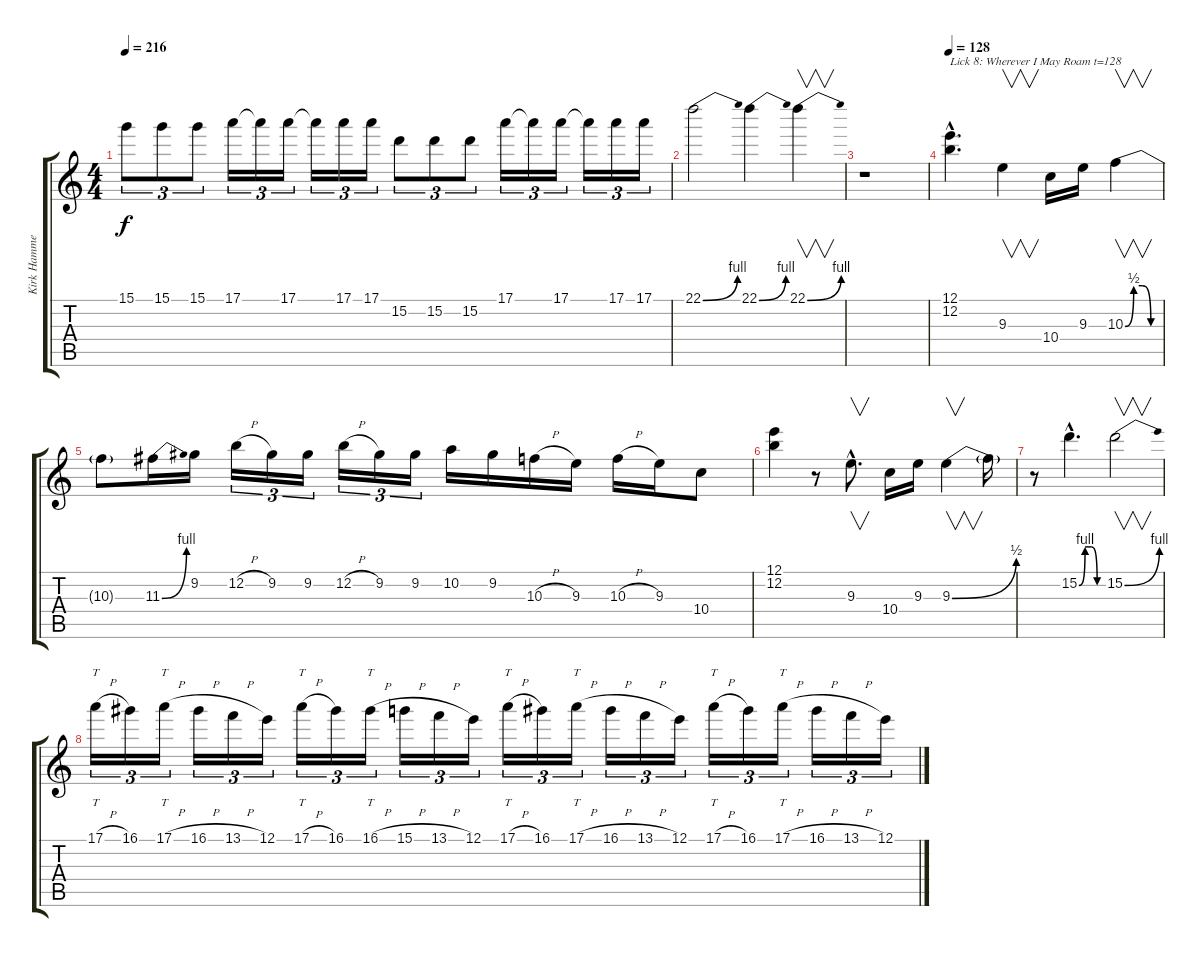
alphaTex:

\track ("Kirk Hammett" "Kirk Hamme") {instrument distortionguitar}
\staff {score tabs}
\tuning (E4 B3 G3 D3 A2 E2) {hide}
\ts (4 4)
\tempo 216
\clef g2
\ks c
15.1.8{tu (3 2) dy f} 15.1.8{tu (3 2)} 15.1.8{tu (3 2)} 17.1.16{tu (3 2)} 17.1{t}.16{tu (3 2)} 17.1.16{tu (3 2)} 17.1{t}.16{tu (3 2)} 17.1.16{tu (3 2)} 17.1.16{tu (3 2)} 15.2.8{tu (3 2)} 15.2.8{tu (3 2)} 15.2.8{tu (3 2)} 17.1.16{tu (3 2)} 17.1{t}.16{tu (3 2)} 17.1.16{tu (3 2)} 17.1{t}.16{tu (3 2)} 17.1.16{tu (3 2)} 17.1.16{tu (3 2)} |
22.1{be (bend 0 0 60 4)}.2 22.1{be (bend 0 0 60 4)}.4 22.1{be (bend 0 0 60 4)}.4{v} |
r.1 |
\tempo 128
(12.1{hac} 12.2{hac}).4{d txt "Lick 8: Wherever I May Roam t=128"} 9.3.4{v} 10.4.16 9.3.16 10.3{be (custom 0 0 15 2 30 2 45 0 60 0)}.4{v} |
10.3{t}.8 11.3{be (bend 0 0 60 4)}.16 9.2.16 12.2{h}.16{tu (3 2)} 9.2.16{tu (3 2)} 9.2.16{tu (3 2)} 12.2{h}.16{tu (3 2)} 9.2.16{tu (3 2)} 9.2.16{tu (3 2)} 10.2.16 9.2.16 10.3{h}.16 9.3.16 10.3{h}.16 9.3.16 10.4.8 |
(12.1 12.2).4 r.8 9.3{hac}.8{v d} 10.4.16 9.3.16 9.3{be (bend 0 0 60 2)}.4{v} 9.3{t}.16 |
r.8 15.2{be (custom 0 0 15 4 30 4 45 0 60 0) hac}.4{d} 15.2{be (bend 0 0 60 4)}.2{v} |
17.1{h}.16{tt tu (3 2)} 16.1.16{tu (3 2)} 17.1{h}.16{tt tu (3 2)} 16.1{h}.16{tu (3 2)} 13.1{h}.16{tu (3 2)} 12.1.16{tu (3 2)} 17.1{h}.16{tt tu (3 2)} 16.1.16{tu (3 2)} 16.1{h}.16{tt tu (3 2)} 15.1{h}.16{tu (3 2)} 13.1{h}.16{tu (3 2)} 12.1.16{tu (3 2)} 17.1{h}.16{tt tu (3 2)} 16.1.16{tu (3 2)} 17.1{h}.16{tt tu (3 2)} 16.1{h}.16{tu (3 2)} 13.1{h}.16{tu (3 2)} 12.1.16{tu (3 2)} 17.1{h}.16{tt tu (3 2)} 16.1.16{tu (3 2)} 17.1{h}.16{tt tu (3 2)} 16.1{h}.16{tu (3 2)} 13.1{h}.16{tu (3 2)} 12.1.16{tu (3 2)}
